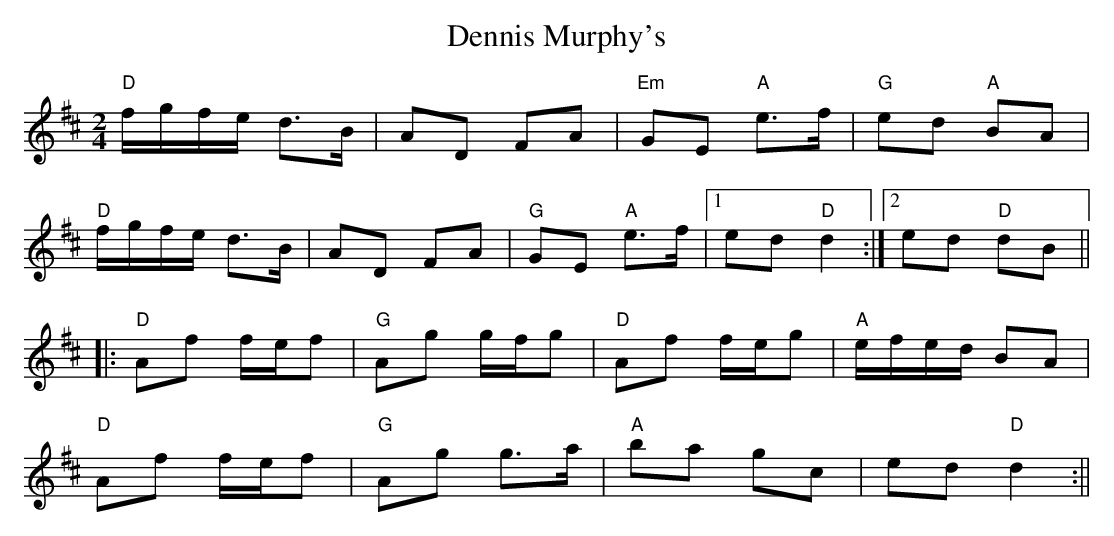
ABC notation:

X:1
T: Dennis Murphy's
M: 2/4
L: 1/8
K: Dmaj
"D"f/g/f/e/ d>B|AD FA|"Em"GE "A"e>f|"G"ed "A"BA|
"D"f/g/f/e/ d>B|AD FA|"G"GE "A"e>f|1ed "D"d2:|2 ed "D"dB||
|:"D"Af f/e/f|"G"Ag g/f/g|"D"Af f/e/g|"A"e/f/e/d/ BA|
"D"Af f/e/f|"G"Ag g>a|"A"ba gc| ed "D"d2 :||
